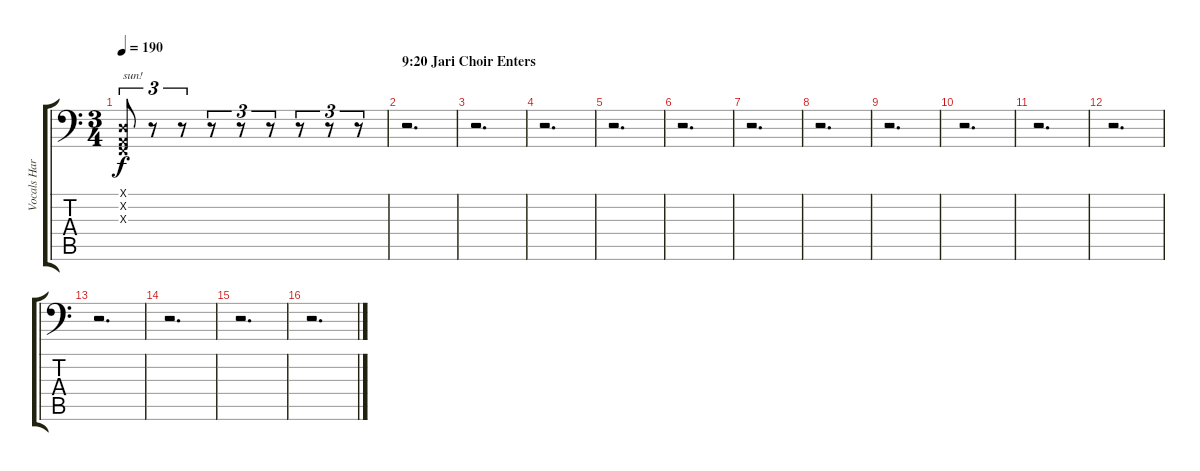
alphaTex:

\track ("Vocals Harsh (Jari)" "Vocals Har") {instrument timpani}
\staff {score tabs}
\tuning (D3 A2 F2 C2 G1 C1) {hide}
\ts (3 4)
\tempo 190
\clef f4
\ks c
(0.1{x} 0.2{x} 0.3{x}).8{tu (3 2) txt "sun!" dy f} r.8{tu (3 2)} r.8{tu (3 2)} r.8{tu (3 2)} r.8{tu (3 2)} r.8{tu (3 2)} r.8{tu (3 2)} r.8{tu (3 2)} r.8{tu (3 2)} |
\section ("" "9:20 Jari Choir Enters")
r.2{d} |
r.2{d} |
r.2{d} |
r.2{d} |
r.2{d} |
r.2{d} |
r.2{d} |
r.2{d} |
r.2{d} |
r.2{d} |
r.2{d} |
r.2{d} |
r.2{d} |
r.2{d} |
r.2{d}
